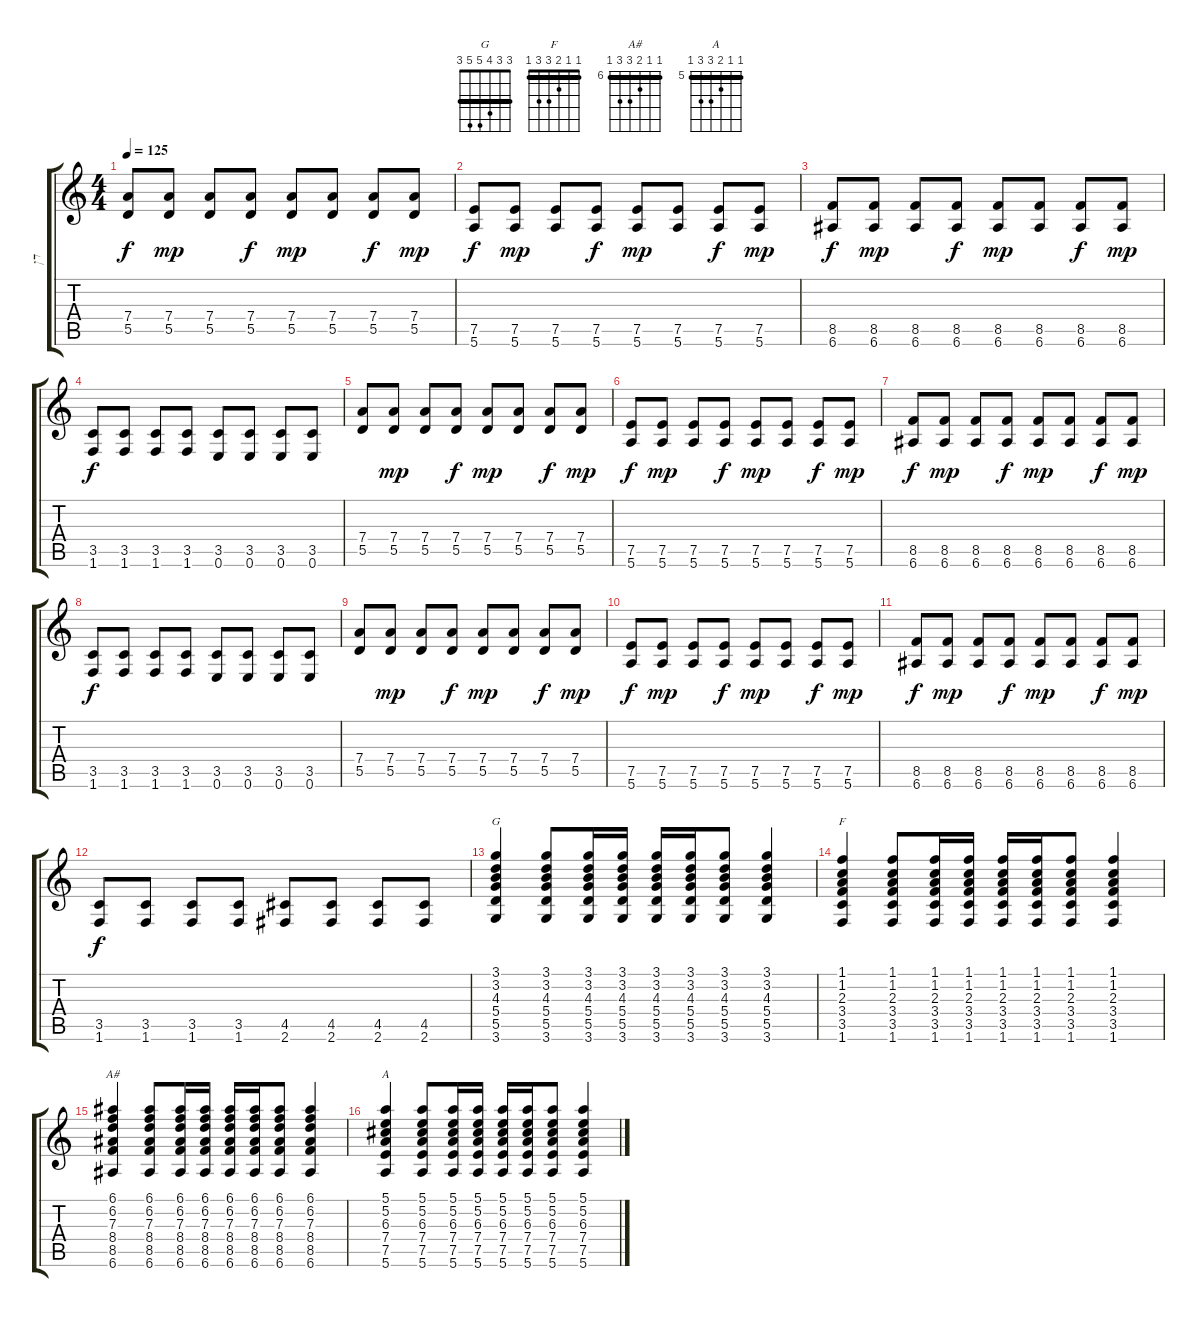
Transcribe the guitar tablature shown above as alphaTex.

\track ("דן" "דן") {instrument acousticguitarsteel}
\staff {score tabs}
\tuning (E4 B3 G3 D3 A2 E2) {hide}
\chord ("G" 3 3 4 5 5 3) {barre 3}
\chord ("F" 1 1 2 3 3 1) {barre 1}
\chord ("A#" 6 6 7 8 8 6) {firstfret 6 barre 6}
\chord ("A" 5 5 6 7 7 5) {firstfret 5 barre 5}
\ts (4 4)
\tempo 125
\clef g2
\ks c
(7.4 5.5).8{dy f} (7.4 5.5).8{dy mp} (7.4 5.5).8 (7.4 5.5).8{dy f} (7.4 5.5).8{dy mp} (7.4 5.5).8 (7.4 5.5).8{dy f} (7.4 5.5).8{dy mp} |
(7.5 5.6).8{dy f} (7.5 5.6).8{dy mp} (7.5 5.6).8 (7.5 5.6).8{dy f} (7.5 5.6).8{dy mp} (7.5 5.6).8 (7.5 5.6).8{dy f} (7.5 5.6).8{dy mp} |
(8.5 6.6).8{dy f} (8.5 6.6).8{dy mp} (8.5 6.6).8 (8.5 6.6).8{dy f} (8.5 6.6).8{dy mp} (8.5 6.6).8 (8.5 6.6).8{dy f} (8.5 6.6).8{dy mp} |
(3.5 1.6).8{dy f} (3.5 1.6).8 (3.5 1.6).8 (3.5 1.6).8 (3.5 0.6).8 (3.5 0.6).8 (3.5 0.6).8 (3.5 0.6).8 |
(7.4 5.5).8 (7.4 5.5).8{dy mp} (7.4 5.5).8 (7.4 5.5).8{dy f} (7.4 5.5).8{dy mp} (7.4 5.5).8 (7.4 5.5).8{dy f} (7.4 5.5).8{dy mp} |
(7.5 5.6).8{dy f} (7.5 5.6).8{dy mp} (7.5 5.6).8 (7.5 5.6).8{dy f} (7.5 5.6).8{dy mp} (7.5 5.6).8 (7.5 5.6).8{dy f} (7.5 5.6).8{dy mp} |
(8.5 6.6).8{dy f} (8.5 6.6).8{dy mp} (8.5 6.6).8 (8.5 6.6).8{dy f} (8.5 6.6).8{dy mp} (8.5 6.6).8 (8.5 6.6).8{dy f} (8.5 6.6).8{dy mp} |
(3.5 1.6).8{dy f} (3.5 1.6).8 (3.5 1.6).8 (3.5 1.6).8 (3.5 0.6).8 (3.5 0.6).8 (3.5 0.6).8 (3.5 0.6).8 |
(7.4 5.5).8 (7.4 5.5).8{dy mp} (7.4 5.5).8 (7.4 5.5).8{dy f} (7.4 5.5).8{dy mp} (7.4 5.5).8 (7.4 5.5).8{dy f} (7.4 5.5).8{dy mp} |
(7.5 5.6).8{dy f} (7.5 5.6).8{dy mp} (7.5 5.6).8 (7.5 5.6).8{dy f} (7.5 5.6).8{dy mp} (7.5 5.6).8 (7.5 5.6).8{dy f} (7.5 5.6).8{dy mp} |
(8.5 6.6).8{dy f} (8.5 6.6).8{dy mp} (8.5 6.6).8 (8.5 6.6).8{dy f} (8.5 6.6).8{dy mp} (8.5 6.6).8 (8.5 6.6).8{dy f} (8.5 6.6).8{dy mp} |
(3.5 1.6).8{dy f} (3.5 1.6).8 (3.5 1.6).8 (3.5 1.6).8 (4.5 2.6).8 (4.5 2.6).8 (4.5 2.6).8 (4.5 2.6).8 |
(3.1 3.2 4.3 5.4 5.5 3.6).4{ch "G"} (3.1 3.2 4.3 5.4 5.5 3.6).8 (3.1 3.2 4.3 5.4 5.5 3.6).16 (3.1 3.2 4.3 5.4 5.5 3.6).16 (3.1 3.2 4.3 5.4 5.5 3.6).16 (3.1 3.2 4.3 5.4 5.5 3.6).16 (3.1 3.2 4.3 5.4 5.5 3.6).8 (3.1 3.2 4.3 5.4 5.5 3.6).4 |
(1.1 1.2 2.3 3.4 3.5 1.6).4{ch "F"} (1.1 1.2 2.3 3.4 3.5 1.6).8 (1.1 1.2 2.3 3.4 3.5 1.6).16 (1.1 1.2 2.3 3.4 3.5 1.6).16 (1.1 1.2 2.3 3.4 3.5 1.6).16 (1.1 1.2 2.3 3.4 3.5 1.6).16 (1.1 1.2 2.3 3.4 3.5 1.6).8 (1.1 1.2 2.3 3.4 3.5 1.6).4 |
(6.1 6.2 7.3 8.4 8.5 6.6).4{ch "A#"} (6.1 6.2 7.3 8.4 8.5 6.6).8 (6.1 6.2 7.3 8.4 8.5 6.6).16 (6.1 6.2 7.3 8.4 8.5 6.6).16 (6.1 6.2 7.3 8.4 8.5 6.6).16 (6.1 6.2 7.3 8.4 8.5 6.6).16 (6.1 6.2 7.3 8.4 8.5 6.6).8 (6.1 6.2 7.3 8.4 8.5 6.6).4 |
(5.1 5.2 6.3 7.4 7.5 5.6).4{ch "A"} (5.1 5.2 6.3 7.4 7.5 5.6).8 (5.1 5.2 6.3 7.4 7.5 5.6).16 (5.1 5.2 6.3 7.4 7.5 5.6).16 (5.1 5.2 6.3 7.4 7.5 5.6).16 (5.1 5.2 6.3 7.4 7.5 5.6).16 (5.1 5.2 6.3 7.4 7.5 5.6).8 (5.1 5.2 6.3 7.4 7.5 5.6).4
